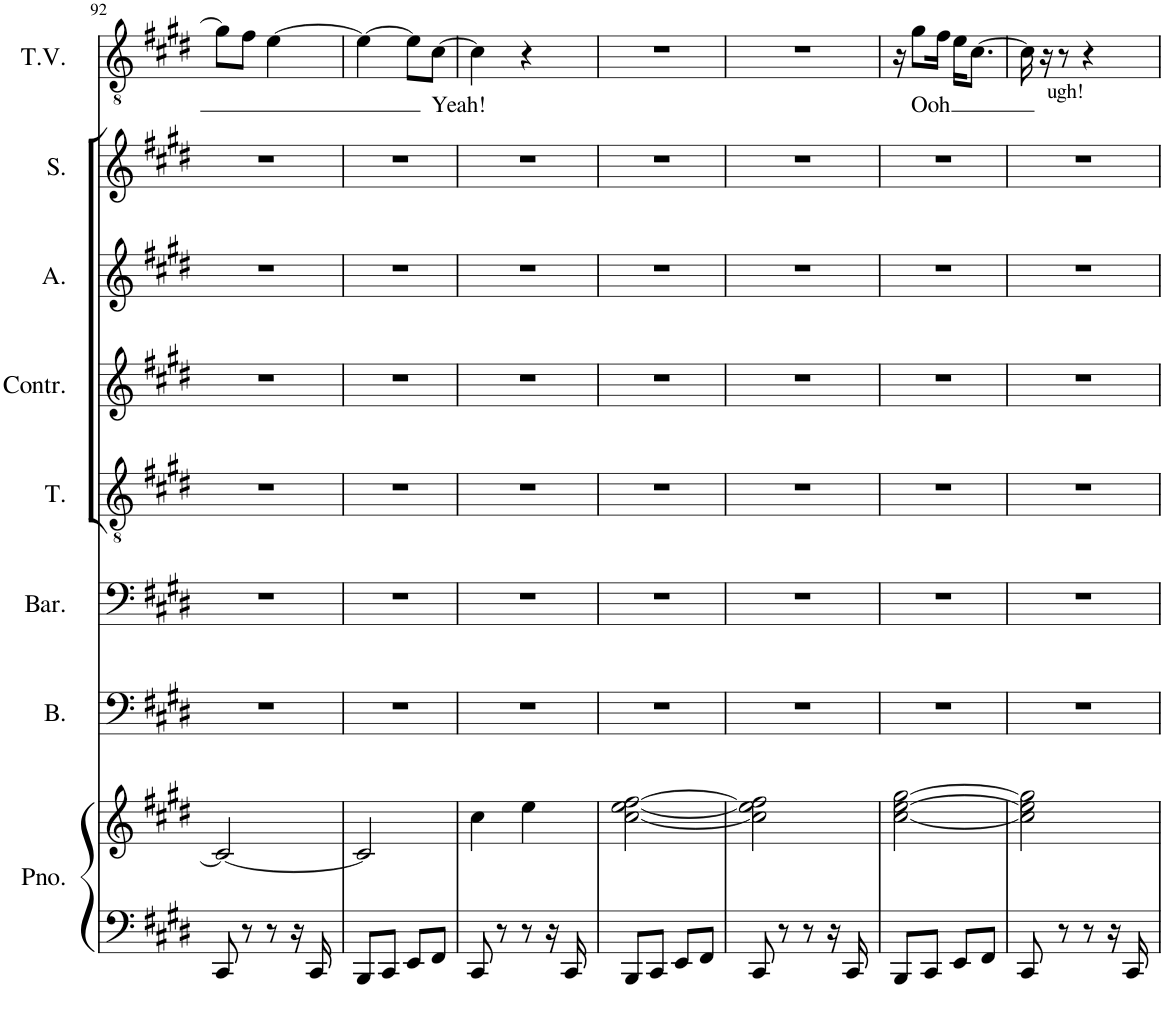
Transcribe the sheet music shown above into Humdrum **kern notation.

**kern	**kern	**kern	**kern	**kern	**kern	**kern	**kern	**kern	**text
*part8	*part8	*part7	*part6	*part5	*part4	*part3	*part2	*part1	*part1
*staff9	*staff8	*staff7	*staff6	*staff5	*staff4	*staff3	*staff2	*staff1	*staff1
*I"Piano	*	*I"Bass	*I"Baritone	*I"Tenor	*I"Contralto	*I"Alto	*I"Soprano	*I"Tenor Voice	*
*I'Pno.	*	*I'B.	*I'Bar.	*I'T.	*I'Contr.	*I'A.	*I'S.	*I'T.V.	*
!!LO:PB:g=z
*clefF4	*clefG2	*clefF4	*clefF4	*clefGv2	*clefG2	*clefG2	*clefG2	*clefGv2	*
*k[f#c#g#d#]	*k[f#c#g#d#]	*k[f#c#g#d#]	*k[f#c#g#d#]	*k[f#c#g#d#]	*k[f#c#g#d#]	*k[f#c#g#d#]	*k[f#c#g#d#]	*k[f#c#g#d#]	*
*M2/4	*M2/4	*M2/4	*M2/4	*M2/4	*M2/4	*M2/4	*M2/4	*M2/4	*
=92	=92	=92	=92	=92	=92	=92	=92	=92	=92
8CC#/	2c#/_	2r	2r	2r	2r	2r	2r	8g#\L]	.
8r	.	.	.	.	.	.	.	8f#\J	.
8r	.	.	.	.	.	.	.	[4e\	.
16r	.	.	.	.	.	.	.	.	.
16CC#/	.	.	.	.	.	.	.	.	.
=93	=93	=93	=93	=93	=93	=93	=93	=93	=93
8BBB/L	2c#/]	2r	2r	2r	2r	2r	2r	4e\_	.
8CC#/J	.	.	.	.	.	.	.	.	.
8EE/L	.	.	.	.	.	.	.	8e\L]	.
!	!	!	!	!	!	!	!	!	!LO:LY:b
8FF#/J	.	.	.	.	.	.	.	[8c#\J	Yeah!
=94	=94	=94	=94	=94	=94	=94	=94	=94	=94
8CC#/	4cc#\	2r	2r	2r	2r	2r	2r	4c#\]	.
8r	.	.	.	.	.	.	.	.	.
8r	4ee\	.	.	.	.	.	.	4r	.
16r	.	.	.	.	.	.	.	.	.
16CC#/	.	.	.	.	.	.	.	.	.
=95	=95	=95	=95	=95	=95	=95	=95	=95	=95
8BBB/L	[2cc#\ [2ee\ [2ff#\	2r	2r	2r	2r	2r	2r	2r	.
8CC#/J	.	.	.	.	.	.	.	.	.
8EE/L	.	.	.	.	.	.	.	.	.
8FF#/J	.	.	.	.	.	.	.	.	.
=96	=96	=96	=96	=96	=96	=96	=96	=96	=96
8CC#/	2cc#\] 2ee\] 2ff#\]	2r	2r	2r	2r	2r	2r	2r	.
8r	.	.	.	.	.	.	.	.	.
8r	.	.	.	.	.	.	.	.	.
16r	.	.	.	.	.	.	.	.	.
16CC#/	.	.	.	.	.	.	.	.	.
=97	=97	=97	=97	=97	=97	=97	=97	=97	=97
8BBB/L	[2cc#\ [2ee\ [2gg#\	2r	2r	2r	2r	2r	2r	16r	.
!	!	!	!	!	!	!	!	!	!LO:LY:b
.	.	.	.	.	.	.	.	8g#\L	Ooh
8CC#/J	.	.	.	.	.	.	.	.	.
.	.	.	.	.	.	.	.	16f#\Jk	.
8EE/L	.	.	.	.	.	.	.	16e\KL	.
.	.	.	.	.	.	.	.	[8.c#\J	.
8FF#/J	.	.	.	.	.	.	.	.	.
=98	=98	=98	=98	=98	=98	=98	=98	=98	=98
8CC#/	2cc#\] 2ee\] 2gg#\]	2r	2r	2r	2r	2r	2r	16c#\]	.
!	!	!	!	!	!	!	!	!LO:TX:b:t=ugh!	!
.	.	.	.	.	.	.	.	16r	.
8r	.	.	.	.	.	.	.	8r	.
8r	.	.	.	.	.	.	.	4r	.
16r	.	.	.	.	.	.	.	.	.
16CC#/	.	.	.	.	.	.	.	.	.
=	=	=	=	=	=	=	=	=	=
*-	*-	*-	*-	*-	*-	*-	*-	*-	*-
